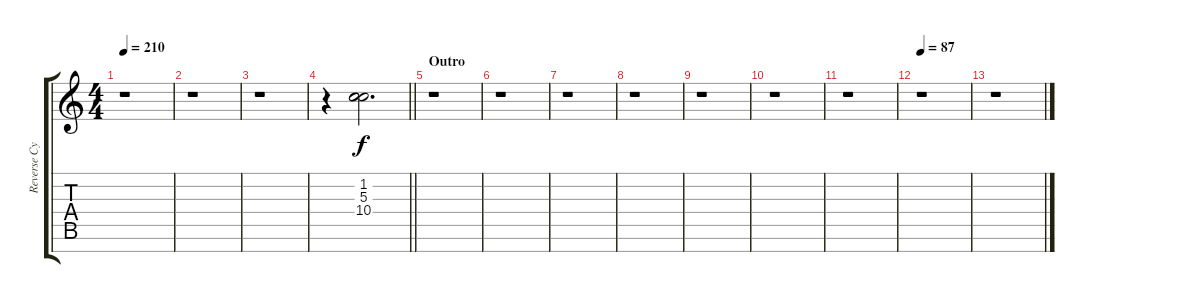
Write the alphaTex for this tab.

\track ("Reverse Cymbal" "Reverse Cy") {instrument reversecymbal}
\staff {score tabs}
\tuning (E5 B4 G4 D4 A3 E3 B2) {hide}
\ts (4 4)
\tempo 210
\clef g2
\ks c
r.1{dy f} |
r.1 |
r.1 |
\barLineRight lightlight
r.4 (1.2 5.3 10.4).2{d} |
\section ("" "Outro")
r.1 |
r.1 |
r.1 |
r.1 |
r.1 |
r.1 |
r.1 |
\tempo 87
r.1 |
r.1
